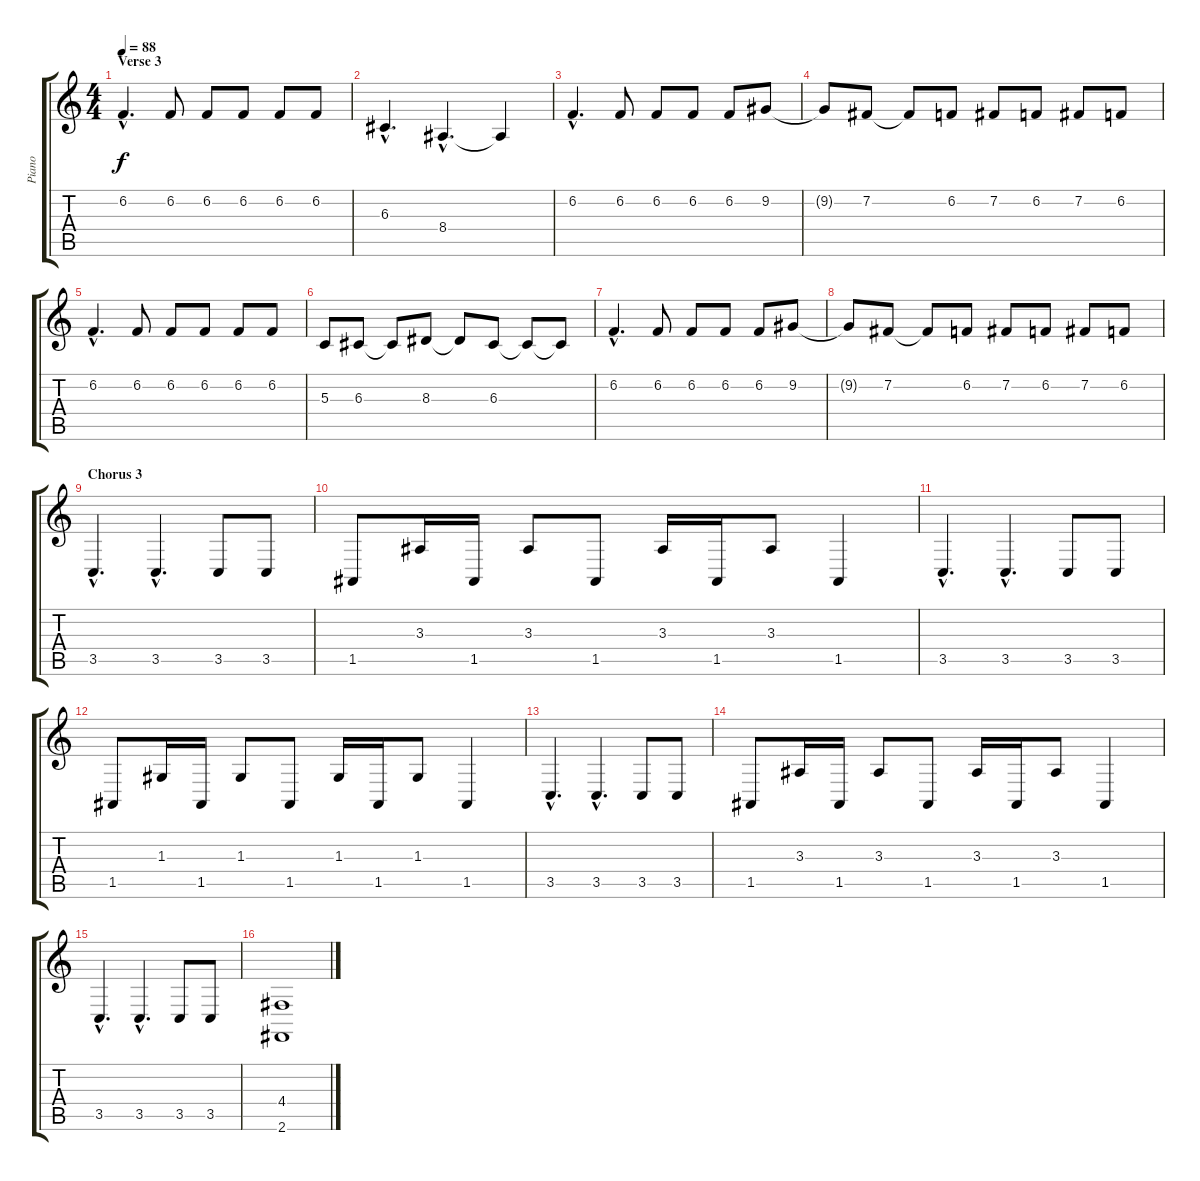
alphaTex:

\track ("Piano " "Piano ") {instrument acousticgrandpiano}
\staff {score tabs}
\tuning (E4 B3 G3 D3 A2 E2) {hide}
\ts (4 4)
\section ("" "Verse 3")
\tempo 88
\clef g2
\ks c
6.2{hac}.4{d dy f} 6.2.8 6.2.8 6.2.8 6.2.8 6.2.8 |
6.3{hac}.4{d} 8.4{hac}.4{d} 8.4{t}.4 |
6.2{hac}.4{d} 6.2.8 6.2.8 6.2.8 6.2.8 9.2.8 |
9.2{t}.8 7.2.8 7.2{t}.8 6.2.8 7.2.8 6.2.8 7.2.8 6.2.8 |
6.2{hac}.4{d} 6.2.8 6.2.8 6.2.8 6.2.8 6.2.8 |
5.3.8 6.3.8 6.3{t}.8 8.3.8 8.3{t}.8 6.3.8 6.3{t}.8 6.3{t}.8 |
6.2{hac}.4{d} 6.2.8 6.2.8 6.2.8 6.2.8 9.2.8 |
9.2{t}.8 7.2.8 7.2{t}.8 6.2.8 7.2.8 6.2.8 7.2.8 6.2.8 |
\section ("" "Chorus 3")
3.5{hac}.4{d} 3.5{hac}.4{d} 3.5.8 3.5.8 |
1.5.8 3.3.16 1.5.16 3.3.8 1.5.8 3.3.16 1.5.16 3.3.8 1.5.4 |
3.5{hac}.4{d} 3.5{hac}.4{d} 3.5.8 3.5.8 |
1.5.8 1.3.16 1.5.16 1.3.8 1.5.8 1.3.16 1.5.16 1.3.8 1.5.4 |
3.5{hac}.4{d} 3.5{hac}.4{d} 3.5.8 3.5.8 |
1.5.8 3.3.16 1.5.16 3.3.8 1.5.8 3.3.16 1.5.16 3.3.8 1.5.4 |
3.5{hac}.4{d} 3.5{hac}.4{d} 3.5.8 3.5.8 |
(4.4 2.6).1
